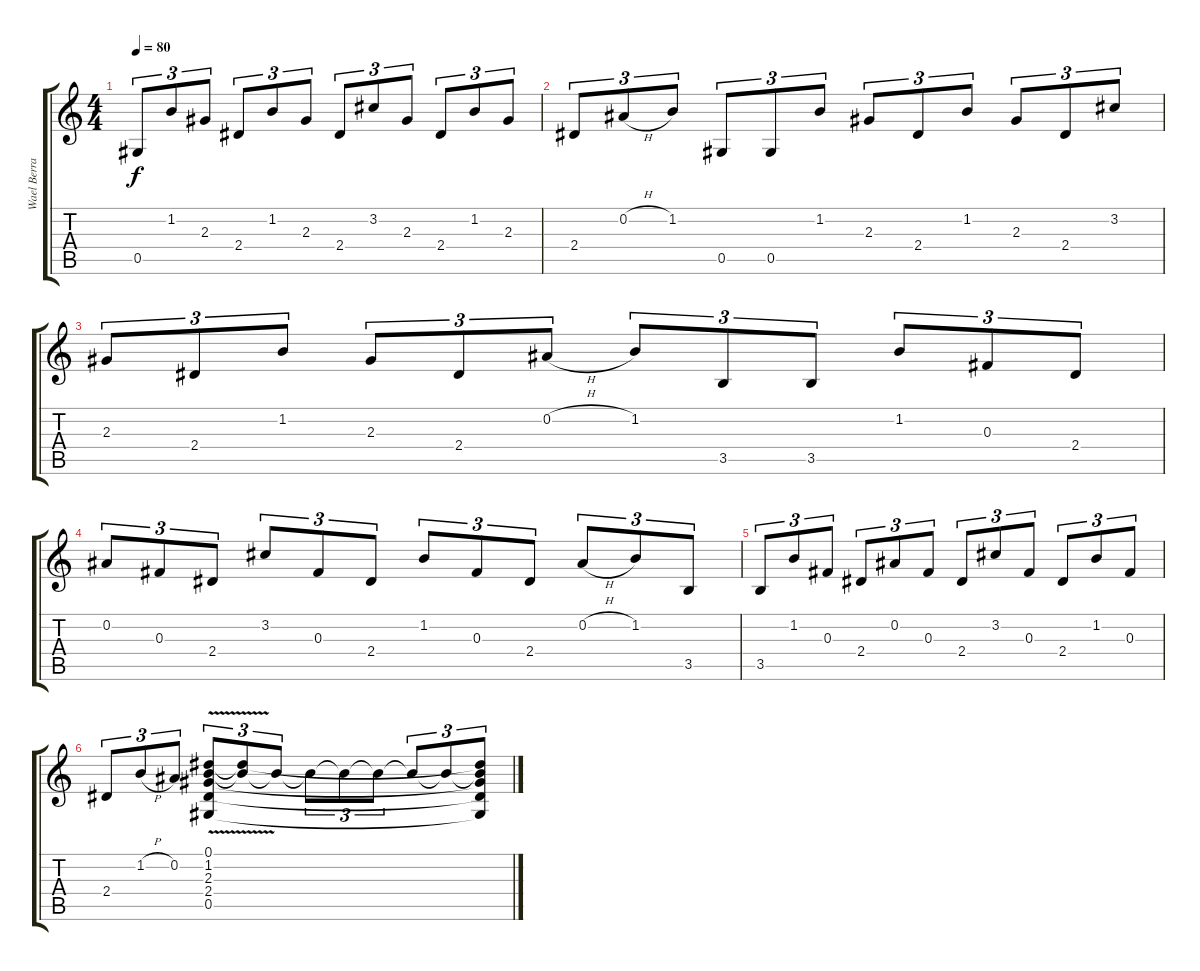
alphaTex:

\track ("Wael Berrais" "Wael Berra") {instrument acousticguitarsteel}
\staff {score tabs}
\tuning (Eb4 Bb3 Gb3 Db3 Ab2 Eb2) {hide}
\ts (4 4)
\tempo 80
\clef g2
\ks c
0.5.8{tu (3 2) dy f} 1.2.8{tu (3 2)} 2.3.8{tu (3 2)} 2.4.8{tu (3 2)} 1.2.8{tu (3 2)} 2.3.8{tu (3 2)} 2.4.8{tu (3 2)} 3.2.8{tu (3 2)} 2.3.8{tu (3 2)} 2.4.8{tu (3 2)} 1.2.8{tu (3 2)} 2.3.8{tu (3 2)} |
2.4.8{tu (3 2)} 0.2{h}.8{tu (3 2)} 1.2.8{tu (3 2)} 0.5.8{tu (3 2)} 0.5.8{tu (3 2)} 1.2.8{tu (3 2)} 2.3.8{tu (3 2)} 2.4.8{tu (3 2)} 1.2.8{tu (3 2)} 2.3.8{tu (3 2)} 2.4.8{tu (3 2)} 3.2.8{tu (3 2)} |
2.3.8{tu (3 2)} 2.4.8{tu (3 2)} 1.2.8{tu (3 2)} 2.3.8{tu (3 2)} 2.4.8{tu (3 2)} 0.2{h}.8{tu (3 2)} 1.2.8{tu (3 2)} 3.5.8{tu (3 2)} 3.5.8{tu (3 2)} 1.2.8{tu (3 2)} 0.3.8{tu (3 2)} 2.4.8{tu (3 2)} |
0.2.8{tu (3 2)} 0.3.8{tu (3 2)} 2.4.8{tu (3 2)} 3.2.8{tu (3 2)} 0.3.8{tu (3 2)} 2.4.8{tu (3 2)} 1.2.8{tu (3 2)} 0.3.8{tu (3 2)} 2.4.8{tu (3 2)} 0.2{h}.8{tu (3 2)} 1.2.8{tu (3 2)} 3.5.8{tu (3 2)} |
3.5.8{tu (3 2)} 1.2.8{tu (3 2)} 0.3.8{tu (3 2)} 2.4.8{tu (3 2)} 0.2.8{tu (3 2)} 0.3.8{tu (3 2)} 2.4.8{tu (3 2)} 3.2.8{tu (3 2)} 0.3.8{tu (3 2)} 2.4.8{tu (3 2)} 1.2.8{tu (3 2)} 0.3.8{tu (3 2)} |
2.4.8{tu (3 2)} 1.2{h}.8{tu (3 2)} 0.2.8{tu (3 2)} (0.1{v} 1.2 2.3 2.4 0.5).8{tu (3 2)} (0.1{t} 1.2{t}).8{tu (3 2)} 1.2{t}.8{tu (3 2)} 1.2{t}.8{tu (3 2)} 1.2{t}.8{tu (3 2)} 1.2{t}.8{tu (3 2)} 1.2{t}.8{tu (3 2)} 1.2{t}.8{tu (3 2)} (0.1{t} 1.2{t} 2.3{t} 2.4{t} 0.5{t}).8{tu (3 2)}
